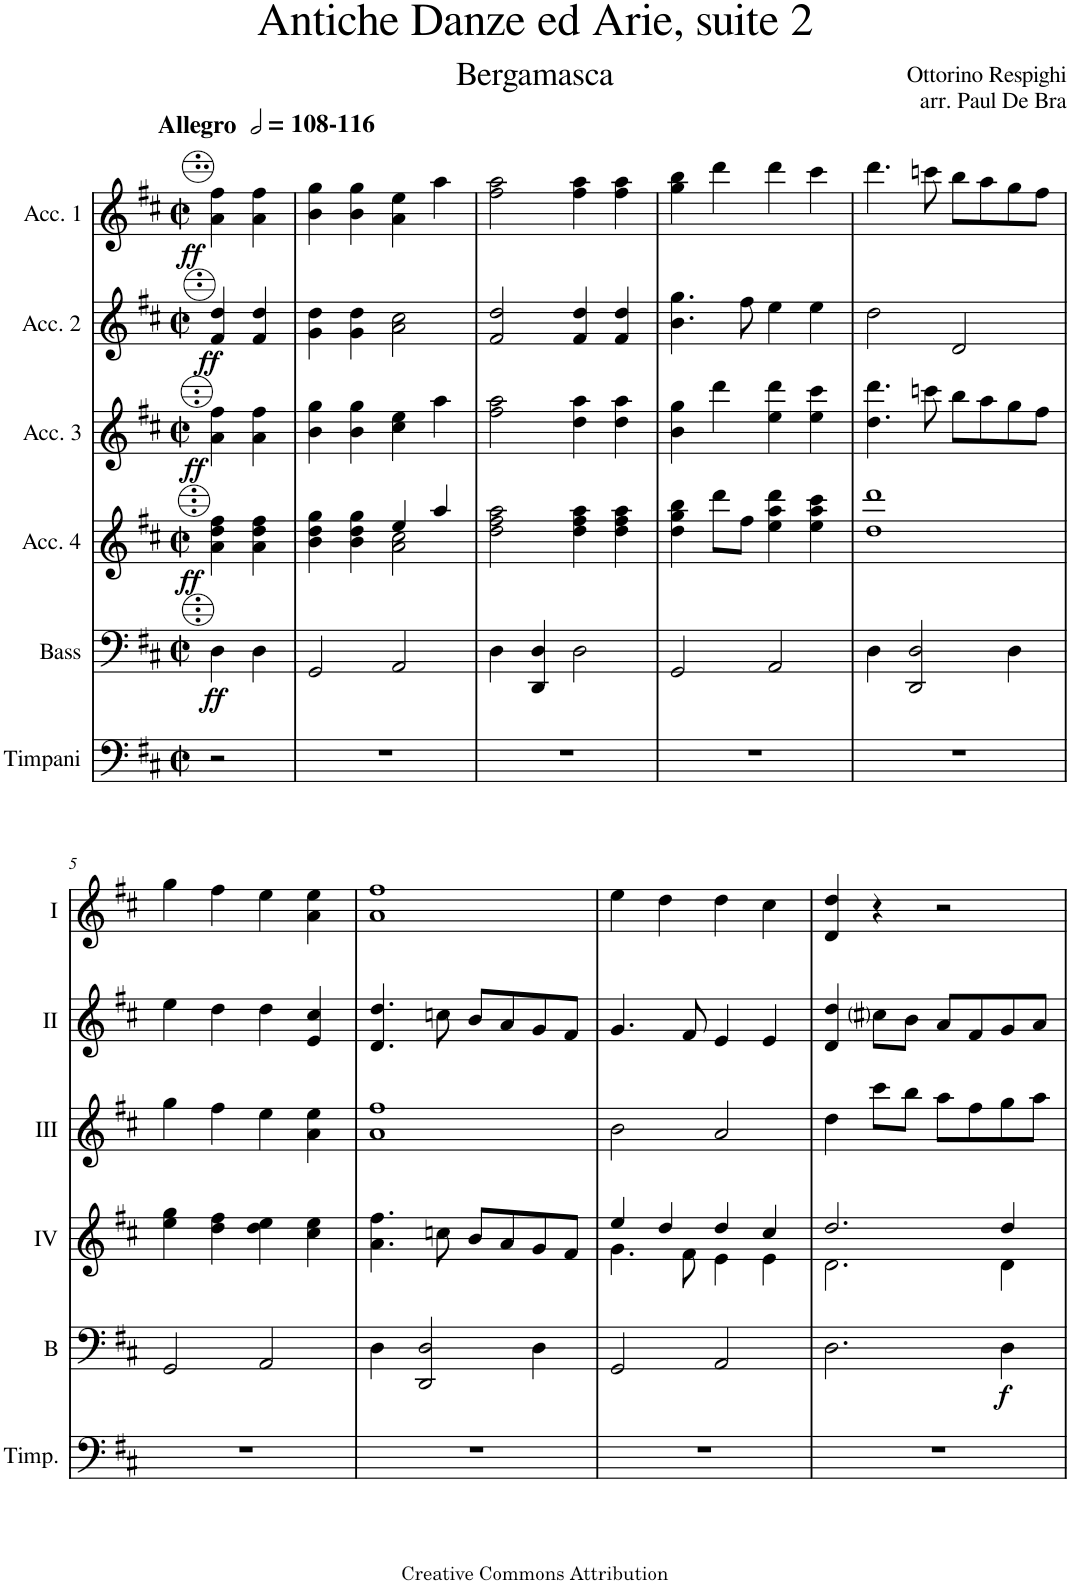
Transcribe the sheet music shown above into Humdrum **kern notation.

**kern	**kern	**dynam	**kern	**dynam	**kern	**dynam	**kern	**dynam	**kern	**dynam
*part6	*part5	*part5	*part4	*part4	*part3	*part3	*part2	*part2	*part1	*part1
*staff6	*staff5	*staff5	*staff4	*staff4	*staff3	*staff3	*staff2	*staff2	*staff1	*staff1
*I"Timpani	*I"Bass	*	*I"Acc. 4	*	*I"Acc. 3	*	*I"Acc. 2	*	*I"Acc. 1	*
*I'Timp.	*I'B	*	*	*	*	*	*	*	*	*
*clefF4	*clefF4	*	*clefG2	*	*clefG2	*	*clefG2	*	*clefG2	*
*	*Trd7c12	*	*Trd7c12	*	*Trd7c12	*	*	*	*	*
*k[f#c#]	*k[f#c#]	*	*k[f#c#]	*	*k[f#c#]	*	*k[f#c#]	*	*k[f#c#]	*
*M2/2	*M2/2	*	*M2/2	*	*M2/2	*	*M2/2	*	*M2/2	*
*met(c|)	*met(c|)	*	*met(c|)	*	*met(c|)	*	*met(c|)	*	*met(c|)	*
*MM216	*MM216	*	*MM216	*	*MM216	*	*MM216	*	*MM216	*
=	=	=	=	=	=	=	=	=	=	=
!	!	!	!	!	!	!	!	!	!LO:TX:a:B:t=Allegro	!
!	!	!	!	!	!	!	!	!	!LO:TX:a:B:t=-116	!
!	!	!LO:DY:b	!	!LO:DY:b	!	!LO:DY:b	!	!LO:DY:b	!	!LO:DY:b
2r	4D\	ff	4a\ 4dd\ 4ff#\	ff	4a\ 4ff#\	ff	4f#/ 4dd/	ff	4a\ 4ff#\	ff
.	4D\	.	4a\ 4dd\ 4ff#\	.	4a\ 4ff#\	.	4f#/ 4dd/	.	4a\ 4ff#\	.
=1	=1	=1	=1	=1	=1	=1	=1	=1	=1	=1
*	*	*	*^	*	*	*	*	*	*	*
1r	2GG/	.	4b\ 4dd\ 4gg\	2ryy	.	4b\ 4gg\	.	4g\ 4dd\	.	4b\ 4gg\	.
.	.	.	4b\ 4dd\ 4gg\	.	.	4b\ 4gg\	.	4g\ 4dd\	.	4b\ 4gg\	.
.	2AA/	.	4ee/	2a\ 2cc#\	.	4cc#\ 4ee\	.	2a\ 2cc#\	.	4a\ 4ee\	.
.	.	.	4aa/	.	.	4aa\	.	.	.	4aa\	.
*	*	*	*v	*v	*	*	*	*	*	*	*
=2	=2	=2	=2	=2	=2	=2	=2	=2	=2	=2
1r	4D\	.	2dd\ 2ff#\ 2aa\	.	2ff#\ 2aa\	.	2f#/ 2dd/	.	2ff#\ 2aa\	.
.	4DD/ 4D/	.	.	.	.	.	.	.	.	.
.	2D\	.	4dd\ 4ff#\ 4aa\	.	4dd\ 4aa\	.	4f#/ 4dd/	.	4ff#\ 4aa\	.
.	.	.	4dd\ 4ff#\ 4aa\	.	4dd\ 4aa\	.	4f#/ 4dd/	.	4ff#\ 4aa\	.
=3	=3	=3	=3	=3	=3	=3	=3	=3	=3	=3
1r	2GG/	.	4dd\ 4gg\ 4bb\	.	4b\ 4gg\	.	4.b\ 4.gg\	.	4gg\ 4bb\	.
.	.	.	8ddd\L	.	4ddd\	.	.	.	4ddd\	.
.	.	.	8ff#\J	.	.	.	8ff#\	.	.	.
.	2AA/	.	4ee\ 4aa\ 4ddd\	.	4ee\ 4ddd\	.	4ee\	.	4ddd\	.
.	.	.	4ee\ 4aa\ 4ccc#\	.	4ee\ 4ccc#\	.	4ee\	.	4ccc#\	.
=4	=4	=4	=4	=4	=4	=4	=4	=4	=4	=4
1r	4D\	.	1dd 1ddd	.	4.dd\ 4.ddd\	.	2dd\	.	4.ddd\	.
.	2DD/ 2D/	.	.	.	.	.	.	.	.	.
.	.	.	.	.	8cccn\	.	.	.	8cccn\	.
.	.	.	.	.	8bb\L	.	2d/	.	8bb\L	.
.	.	.	.	.	8aa\	.	.	.	8aa\	.
.	4D\	.	.	.	8gg\	.	.	.	8gg\	.
.	.	.	.	.	8ff#\J	.	.	.	8ff#\J	.
!!LO:LB:g=z
=5	=5	=5	=5	=5	=5	=5	=5	=5	=5	=5
1r	2GG/	.	4ee\ 4gg\	.	4gg\	.	4ee\	.	4gg\	.
.	.	.	4dd\ 4ff#\	.	4ff#\	.	4dd\	.	4ff#\	.
.	2AA/	.	4dd\ 4ee\	.	4ee\	.	4dd\	.	4ee\	.
.	.	.	4cc#\ 4ee\	.	4a\ 4ee\	.	4e/ 4cc#/	.	4a\ 4ee\	.
=6	=6	=6	=6	=6	=6	=6	=6	=6	=6	=6
1r	4D\	.	4.a\ 4.ff#\	.	1a 1ff#	.	4.d/ 4.dd/	.	1a 1ff#	.
.	2DD/ 2D/	.	.	.	.	.	.	.	.	.
.	.	.	8ccn\	.	.	.	8ccn\	.	.	.
.	.	.	8b/L	.	.	.	8b/L	.	.	.
.	.	.	8a/	.	.	.	8a/	.	.	.
.	4D\	.	8g/	.	.	.	8g/	.	.	.
.	.	.	8f#/J	.	.	.	8f#/J	.	.	.
=7	=7	=7	=7	=7	=7	=7	=7	=7	=7	=7
*	*	*	*^	*	*	*	*	*	*	*
1r	2GG/	.	4ee/	4.g\	.	2b\	.	4.g/	.	4ee\	.
.	.	.	4dd/	.	.	.	.	.	.	4dd\	.
.	.	.	.	8f#\	.	.	.	8f#/	.	.	.
.	2AA/	.	4dd/	4e\	.	2a/	.	4e/	.	4dd\	.
.	.	.	4cc#/	4e\	.	.	.	4e/	.	4cc#\	.
=8	=8	=8	=8	=8	=8	=8	=8	=8	=8	=8	=8
1r	2.D\	.	2.dd/	2.d\	.	4dd\	.	4d/ 4dd/	.	4d/ 4dd/	.
.	.	.	.	.	.	8ccc#\L	.	8cc#i\L	.	4r	.
.	.	.	.	.	.	8bb\J	.	8b\J	.	.	.
.	.	.	.	.	.	8aa\L	.	8a/L	.	2r	.
.	.	.	.	.	.	8ff#\	.	8f#/	.	.	.
!	!	!LO:DY:b	!	!	!	!	!	!	!	!	!
.	4D\	f	4dd/	4d\	.	8gg\	.	8g/	.	.	.
.	.	.	.	.	.	8aa\J	.	8a/J	.	.	.
*	*	*	*v	*v	*	*	*	*	*	*	*
=	=	=	=	=	=	=	=	=	=	=
*-	*-	*-	*-	*-	*-	*-	*-	*-	*-	*-
